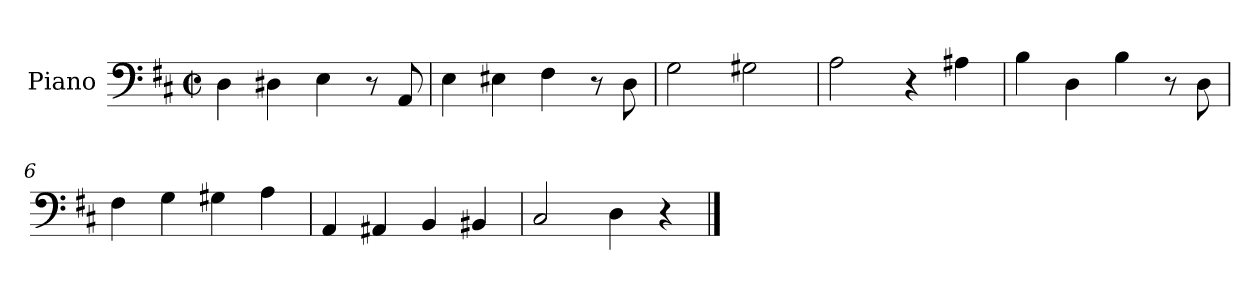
**kern
*part1
*staff1
*I"Piano
*I'Pno
*clefF4
*k[f#c#]
*M2/2
*met(c|)
=1
4D\
4D#X\
4E\
8r
8AA/
=2
4E\
4E#X\
4F#\
8r
8D\
=3
2G\
2G#X\
=4
2A\
4r
4A#X\
=5
4B\
4D\
4B\
8r
8D\
=6
4F#\
4G\
4G#X\
4A\
=7
4AA/
4AA#X/
4BB/
4BB#X/
=8
2C#/
4D\
4r
==
*-
